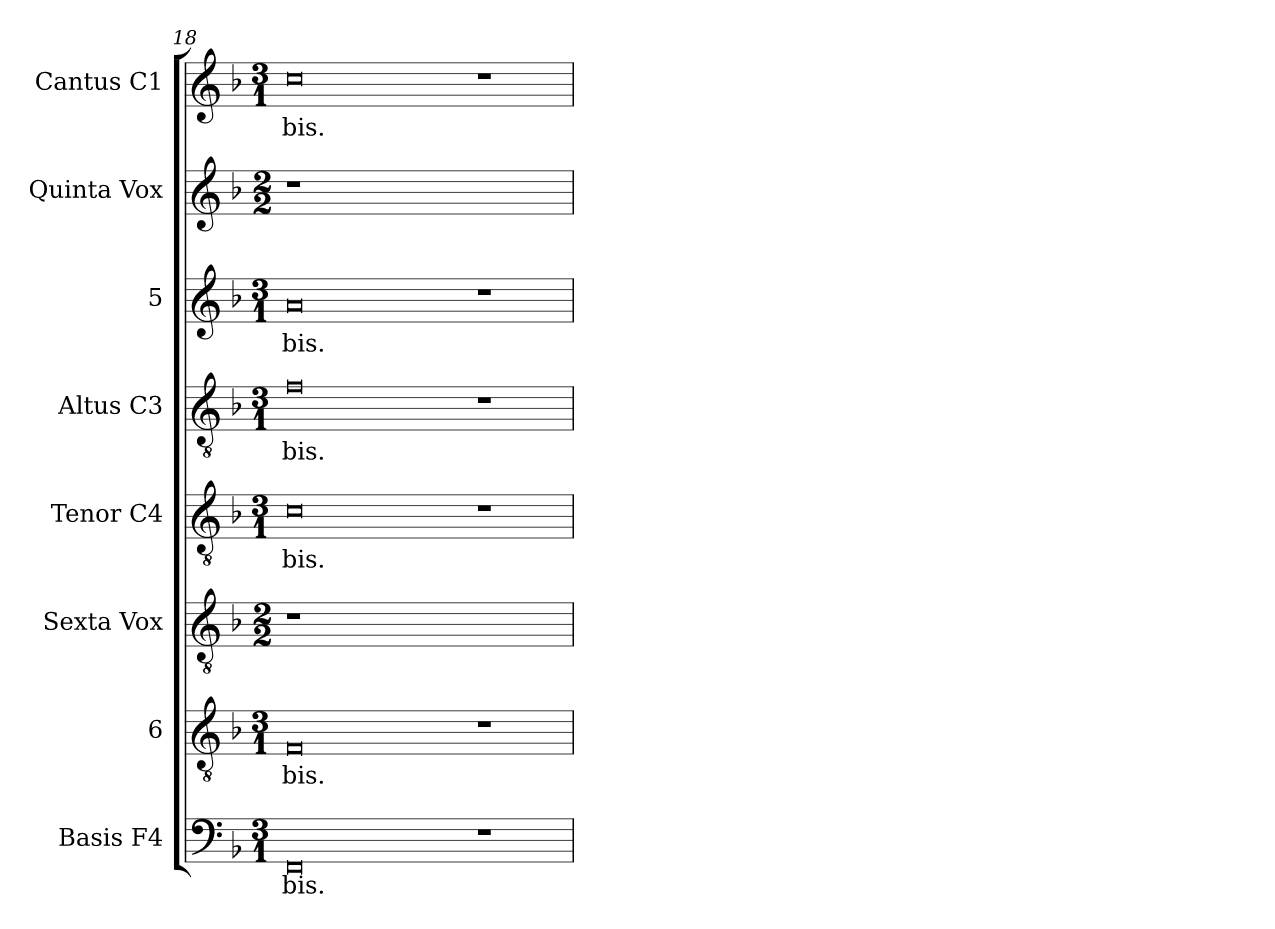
**kern	**text	**kern	**text	**kern	**kern	**text	**kern	**text	**kern	**text	**kern	**kern	**text
*part8	*part8	*part7	*part7	*part6	*part5	*part5	*part4	*part4	*part3	*part3	*part2	*part1	*part1
*staff8	*staff8	*staff7	*staff7	*staff6	*staff5	*staff5	*staff4	*staff4	*staff3	*staff3	*staff2	*staff1	*staff1
*I"Basis  F4	*	*I"6	*	*I"Sexta  Vox	*I"Tenor  C4	*	*I"Altus  C3	*	*I"5	*	*I"Quinta  Vox	*I"Cantus  C1	*
*I'B	*	*	*	*	*I'T	*	*I'A	*	*	*	*	*I'C	*
*clefF4	*	*clefGv2	*	*clefGv2	*clefGv2	*	*clefGv2	*	*clefG2	*	*clefG2	*clefG2	*
*k[b-]	*	*k[b-]	*	*k[b-]	*k[b-]	*	*k[b-]	*	*k[b-]	*	*k[b-]	*k[b-]	*
*F:	*	*F:	*	*F:	*F:	*	*F:	*	*F:	*	*F:	*F:	*
*M3/1	*	*M3/1	*	*M2/2	*M3/1	*	*M3/1	*	*M3/1	*	*M2/2	*M3/1	*
=18	=18	=18	=18	=18	=18	=18	=18	=18	=18	=18	=18	=18	=18
!	!LO:LY:b:cj	!	!LO:LY:b:cj	!	!	!LO:LY:b:cj	!	!LO:LY:b:cj	!	!LO:LY:b:cj	!	!	!LO:LY:b:cj
0FF	-bis.	0F	-bis.	1r	0c	-bis.	0f	-bis.	0a	-bis.	1r	0cc	-bis.
.	.	.	.	0ryy	.	.	.	.	.	.	0ryy	.	.
1r	.	1r	.	.	1r	.	1r	.	1r	.	.	1r	.
=	=	=	=	=	=	=	=	=	=	=	=	=	=
*-	*-	*-	*-	*-	*-	*-	*-	*-	*-	*-	*-	*-	*-
